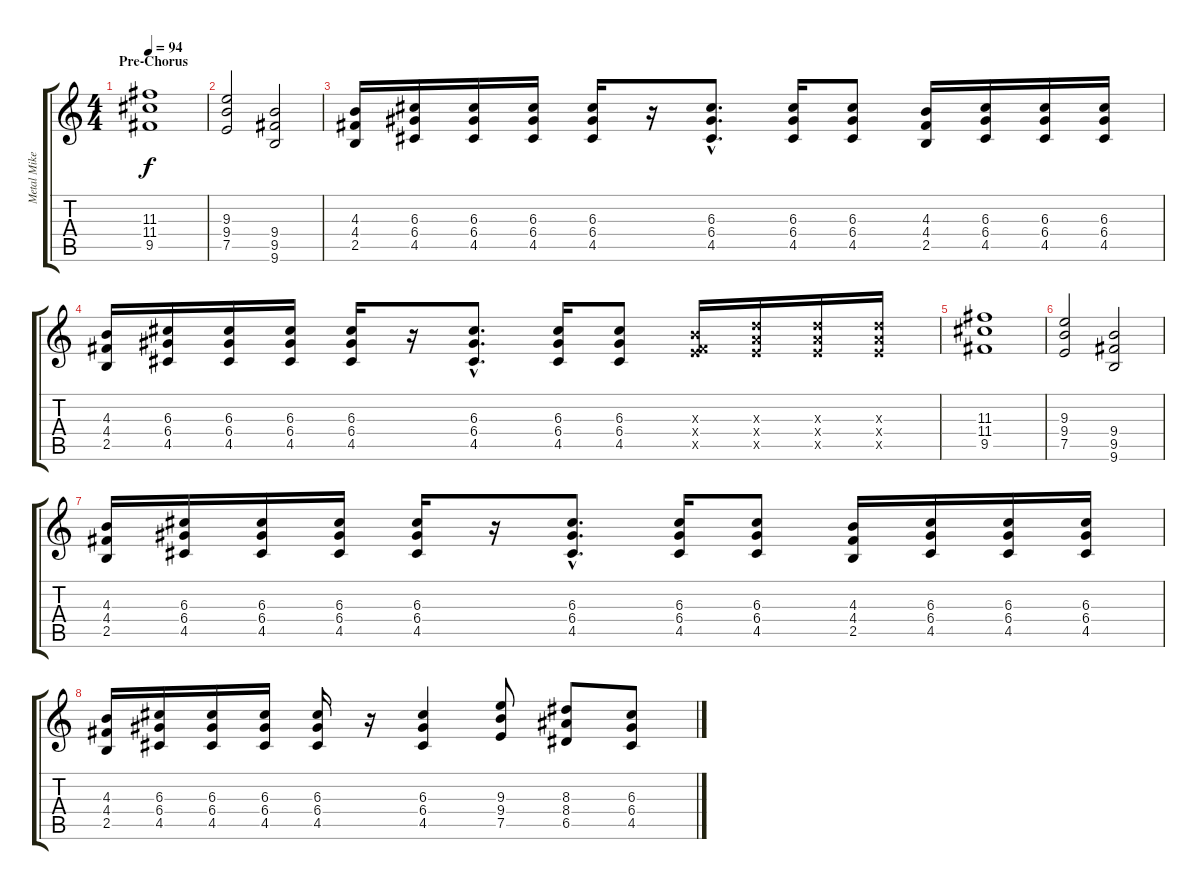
\track ("Metal Mike" "Metal Mike") {instrument distortionguitar}
\staff {score tabs}
\tuning (E4 B3 G3 D3 A2 D2) {hide}
\ts (4 4)
\section ("" "Pre-Chorus")
\tempo 94
\clef g2
\ks c
(11.3 11.4 9.5).1{dy f} |
(9.3 9.4 7.5).2 (9.4 9.5 9.6).2 |
(4.3 4.4 2.5).16 (6.3 6.4 4.5).16 (6.3 6.4 4.5).16 (6.3 6.4 4.5).16 (6.3 6.4 4.5).16 r.16 (6.3{hac} 6.4{hac} 4.5{hac}).8{d} (6.3 6.4 4.5).16 (6.3 6.4 4.5).8 (4.3 4.4 2.5).16 (6.3 6.4 4.5).16 (6.3 6.4 4.5).16 (6.3 6.4 4.5).16 |
(4.3 4.4 2.5).16 (6.3 6.4 4.5).16 (6.3 6.4 4.5).16 (6.3 6.4 4.5).16 (6.3 6.4 4.5).16 r.16 (6.3{hac} 6.4{hac} 4.5{hac}).8{d} (6.3 6.4 4.5).16 (6.3 6.4 4.5).8 (4.3{x} 4.4{x} 7.5{x}).16 (7.3{x} 7.4{x} 7.5{x}).16 (7.3{x} 7.4{x} 7.5{x}).16 (7.3{x} 7.4{x} 7.5{x}).16 |
(11.3 11.4 9.5).1 |
(9.3 9.4 7.5).2 (9.4 9.5 9.6).2 |
(4.3 4.4 2.5).16 (6.3 6.4 4.5).16 (6.3 6.4 4.5).16 (6.3 6.4 4.5).16 (6.3 6.4 4.5).16 r.16 (6.3{hac} 6.4{hac} 4.5{hac}).8{d} (6.3 6.4 4.5).16 (6.3 6.4 4.5).8 (4.3 4.4 2.5).16 (6.3 6.4 4.5).16 (6.3 6.4 4.5).16 (6.3 6.4 4.5).16 |
(4.3 4.4 2.5).16 (6.3 6.4 4.5).16 (6.3 6.4 4.5).16 (6.3 6.4 4.5).16 (6.3 6.4 4.5).16 r.16 (6.3 6.4 4.5).4 (9.3 9.4 7.5).8 (8.3 8.4 6.5).8 (6.3 6.4 4.5).8
